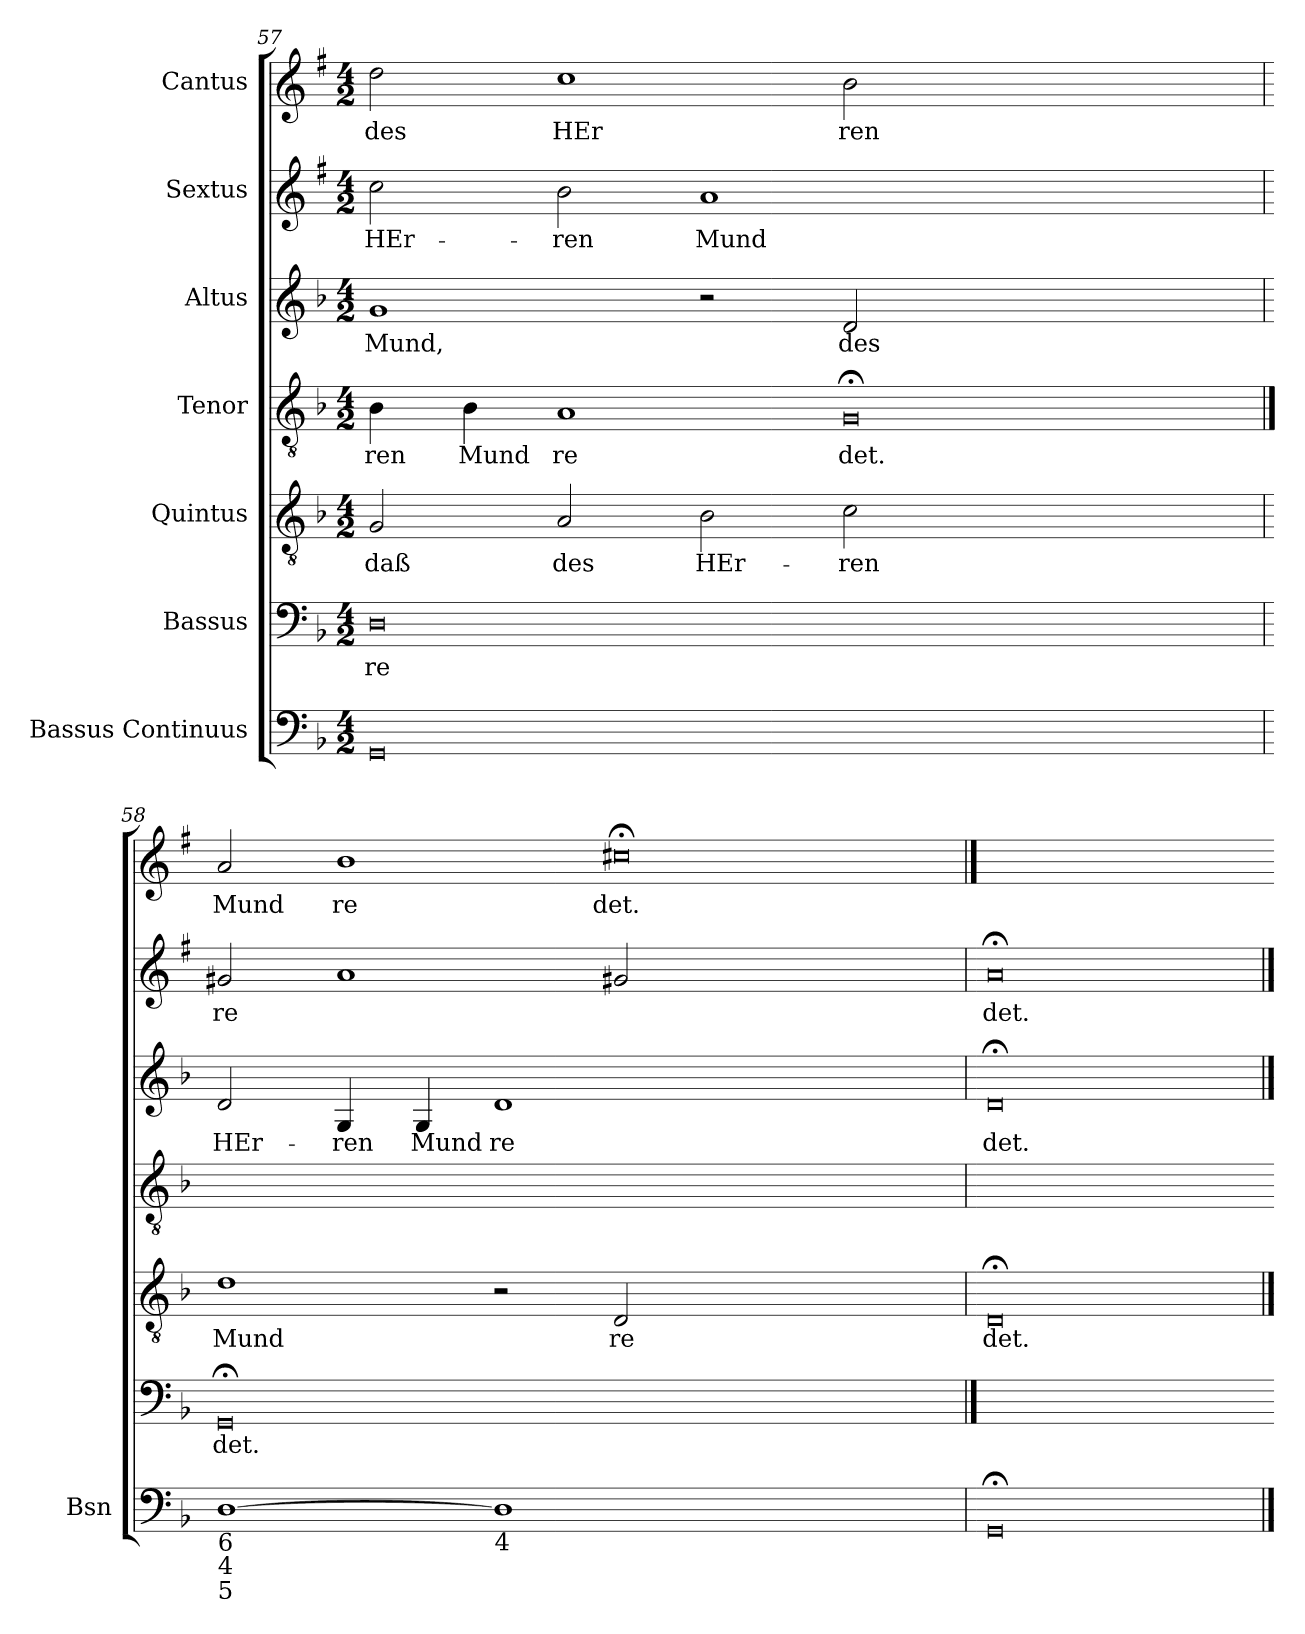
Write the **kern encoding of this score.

**kern	**kern	**text	**kern	**text	**kern	**text	**kern	**text	**kern	**text	**kern	**text
*part7	*part6	*part6	*part5	*part5	*part4	*part4	*part3	*part3	*part2	*part2	*part1	*part1
*staff7	*staff6	*staff6	*staff5	*staff5	*staff4	*staff4	*staff3	*staff3	*staff2	*staff2	*staff1	*staff1
*I"Bassus Continuus	*I"Bassus	*	*I"Quintus	*	*I"Tenor	*	*I"Altus	*	*I"Sextus	*	*I"Cantus	*
*I'Bsn	*	*	*	*	*	*	*	*	*	*	*	*
*clefF4	*clefF4	*	*clefGv2	*	*clefGv2	*	*clefG2	*	*clefG2	*	*clefG2	*
*	*	*	*	*	*	*	*	*	*ITrd1c2	*	*ITrd1c2	*
*k[b-]	*k[b-]	*	*k[b-]	*	*k[b-]	*	*k[b-]	*	*k[b-]	*	*k[b-]	*
*F:	*F:	*	*F:	*	*F:	*	*F:	*	*F:	*	*F:	*
*M4/2	*M4/2	*	*M4/2	*	*M4/2	*	*M4/2	*	*M4/2	*	*M4/2	*
=57	=57	=57	=57	=57	=57	=57	=57	=57	=57	=57	=57	=57
!	!	!LO:LY:b	!	!LO:LY:b	!	!LO:LY:b	!	!LO:LY:b	!	!LO:LY:b	!	!LO:LY:b
0GG	0D	re	2G	daß	4B-	-ren	1g	Mund,	2b-	HEr-	2cc	des
!	!	!	!	!	!	!LO:LY:b	!	!	!	!	!	!
.	.	.	.	.	4B-	Mund	.	.	.	.	.	.
!	!	!	!	!LO:LY:b	!	!LO:LY:b	!	!	!	!LO:LY:b	!	!LO:LY:b
.	.	.	2A	des	1A	re	.	.	2a	-ren	1b-	HEr
!	!	!	!	!LO:LY:b	!	!	!	!	!	!LO:LY:b	!	!
.	.	.	2B-	HEr-	.	.	2r	.	1g	Mund	.	.
!	!	!	!	!LO:LY:b	!	!LO:LY:b	!	!LO:LY:b	!	!	!	!LO:LY:b
.	.	.	2c	-ren	0G;<	det.	2d	des	.	.	2a	ren
1.ryy	1.ryy	.	1.ryy	.	.	.	1.ryy	.	1.ryy	.	1.ryy	.
=58	=58	=58	=58	=58	==58	=58	=58	=58	=58	=58	=58	=58
!LO:TX:b:t=6\n4	!	!	!	!	!	!	!	!	!	!	!	!
!LO:TX:b:t=5	!	!	!	!	!	!	!	!	!	!	!	!
!	!	!LO:LY:b	!	!LO:LY:b	!	!	!	!LO:LY:b	!	!LO:LY:b	!	!LO:LY:b
[1D	0GG;<	det.	1d	Mund	0ryy	.	2d	HEr-	2f#X	re	2g	Mund
!	!	!	!	!	!	!	!	!LO:LY:b	!	!	!	!LO:LY:b
.	.	.	.	.	.	.	4G	-ren	1g	.	1a	re
!	!	!	!	!	!	!	!	!LO:LY:b	!	!	!	!
.	.	.	.	.	.	.	4G	Mund	.	.	.	.
!LO:TX:b:t=4	!	!	!	!	!	!	!	!	!	!	!	!
!	!	!	!	!	!	!	!	!LO:LY:b	!	!	!	!
1D]	.	.	2r	.	.	.	1d	re	.	.	.	.
!	!	!	!	!LO:LY:b	!	!	!	!	!	!	!	!LO:LY:b
.	.	.	2D	re	.	.	.	.	2f#X	.	0bn;<	det.
1.ryy	1.ryy	.	1.ryy	.	1.ryy	.	1.ryy	.	1.ryy	.	.	.
=	==	==	=	==	=	==	=	==	=	==	==	==
!	!	!	!	!LO:LY:b	!	!	!	!LO:LY:b	!	!LO:LY:b	!	!
0GG;<	0ryy	.	0D;<	det.	0ryy	.	0d;<	det.	0g;<	det.	0ryy	.
==	=	=	==	=	=	=	==	=	==	=	=	=
*-	*-	*-	*-	*-	*-	*-	*-	*-	*-	*-	*-	*-
